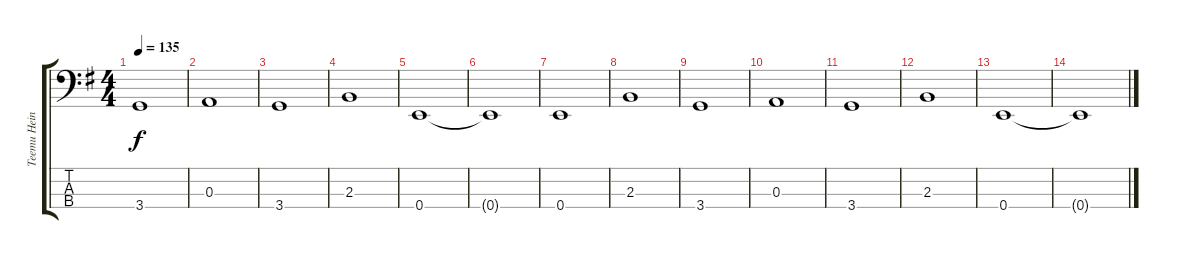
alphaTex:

\track ("Teemu Heinola (bass)" "Teemu Hein") {instrument electricbasspick}
\staff {score tabs}
\tuning (G2 D2 A1 E1) {hide}
\ts (4 4)
\tempo 135
\clef f4
\ks eminor
3.4.1{dy f} |
0.3.1 |
3.4.1 |
2.3.1 |
0.4.1 |
0.4{t}.1 |
0.4.1 |
2.3.1 |
3.4.1 |
0.3.1 |
3.4.1 |
2.3.1 |
0.4.1 |
0.4{t}.1
